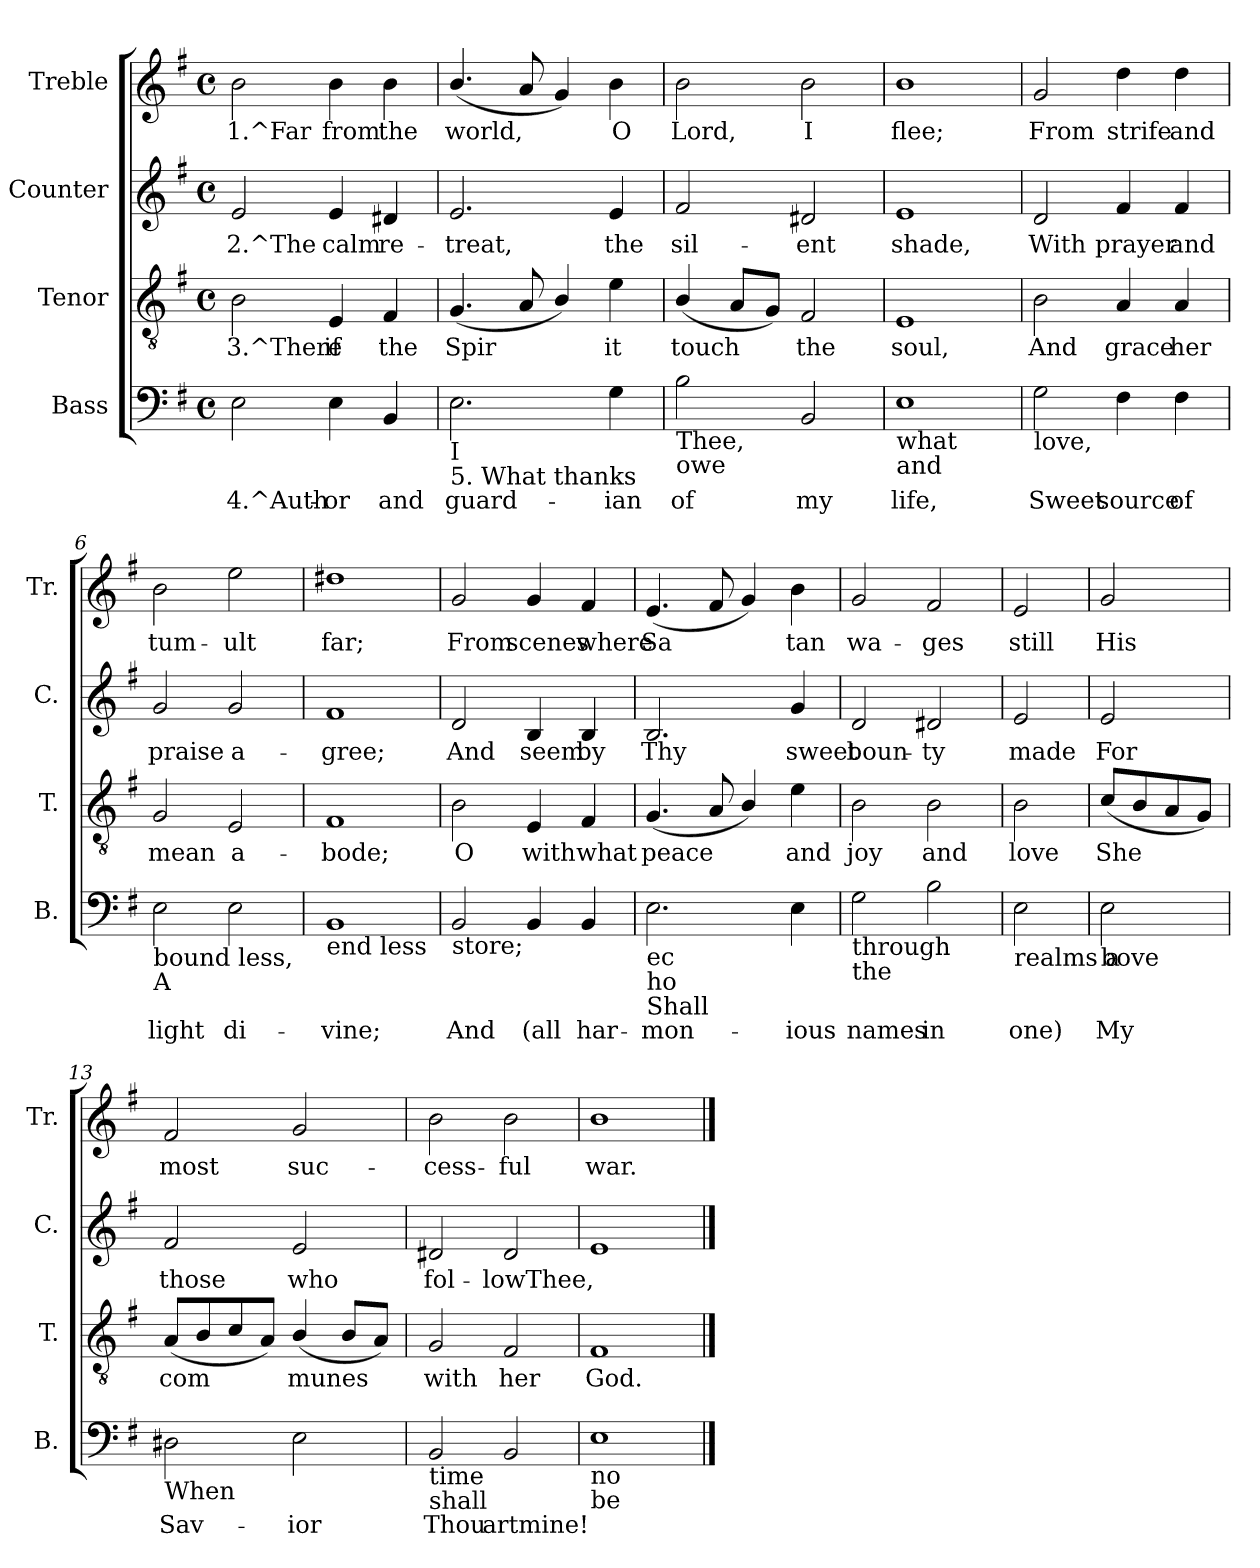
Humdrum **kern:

**kern	**text	**kern	**text	**kern	**text	**kern	**text
*part4	*part4	*part3	*part3	*part2	*part2	*part1	*part1
*staff4	*staff4	*staff3	*staff3	*staff2	*staff2	*staff1	*staff1
*I"Bass	*	*I"Tenor	*	*I"Counter	*	*I"Treble	*
*I'B.	*	*I'T.	*	*I'C.	*	*I'Tr.	*
!!LO:PB:g=z
*stria5	*	*stria5	*	*stria5	*	*stria5	*
*clefF4	*	*clefGv2	*	*clefG2	*	*clefG2	*
*k[f#]	*	*k[f#]	*	*k[f#]	*	*k[f#]	*
*G:	*	*G:	*	*G:	*	*G:	*
*M4/4	*	*M4/4	*	*M4/4	*	*M4/4	*
*met(c)	*	*met(c)	*	*met(c)	*	*met(c)	*
=1	=1	=1	=1	=1	=1	=1	=1
!	!LO:LY:b:rj	!	!LO:LY:b:rj	!	!LO:LY:b:rj	!	!LO:LY:b:rj
2E\	4.^Auth-	2B\	3.^There	2e/	2.^The	2b\	1.^Far
!	!LO:LY:b:rj	!	!LO:LY:b:rj	!	!LO:LY:b:rj	!	!LO:LY:b:rj
4E\	-or	4E/	if	4e/	calm	4b\	from
!	!LO:LY:b:rj	!	!LO:LY:b:rj	!	!LO:LY:b:rj	!	!LO:LY:b:rj
4BB/	and	4F#/	the	4d#X/	re-	4b\	the
=2	=2	=2	=2	=2	=2	=2	=2
!LO:TX:b:t=I	!	!	!	!	!	!	!
!LO:TX:b:t=5. What thanks	!	!	!	!	!	!	!
!	!LO:LY:b:rj	!	!LO:LY:b:rj	!	!LO:LY:b:rj	!	!LO:LY:b:rj
2.E\	guard-	(<4.G/	Spir-	2.e/	-treat,	(<4.b/	world,
!	!	!	!LO:LY:b:rj	!	!	!	!LO:LY:b:rj
.	.	8A/	--	.	.	8a/	.
!	!	!	!LO:LY:b:rj	!	!	!	!LO:LY:b:rj
.	.	4B/)	--	.	.	4g/)	.
!	!LO:LY:b:rj	!	!LO:LY:b:rj	!	!LO:LY:b:rj	!	!LO:LY:b:rj
4G\	-ian	4e\	-it	4e/	the	4b\	O
=3	=3	=3	=3	=3	=3	=3	=3
!LO:TX:b:t=Thee,	!	!	!	!	!	!	!
!LO:TX:b:t=owe	!	!	!	!	!	!	!
!	!LO:LY:b:rj	!	!LO:LY:b:rj	!	!LO:LY:b:rj	!	!LO:LY:b:rj
2B\	of	(<4B/	touch	2f#/	sil-	2b\	Lord,
!	!	!	!LO:LY:b:rj	!	!	!	!
.	.	8A/L	.	.	.	.	.
!	!	!	!LO:LY:b:rj	!	!	!	!
.	.	8G/J)	.	.	.	.	.
!	!LO:LY:b:rj	!	!LO:LY:b:rj	!	!LO:LY:b:rj	!	!LO:LY:b:rj
2BB/	my	2F#/	the	2d#X/	-ent	2b\	I
=4	=4	=4	=4	=4	=4	=4	=4
!LO:TX:b:t=what	!	!	!	!	!	!	!
!LO:TX:b:t=and	!	!	!	!	!	!	!
!	!LO:LY:b:rj	!	!LO:LY:b:rj	!	!LO:LY:b:rj	!	!LO:LY:b:rj
1E	life,	1E	soul,	1e	shade,	1b	flee;
=5	=5	=5	=5	=5	=5	=5	=5
!LO:TX:b:t=love,	!	!	!	!	!	!	!
!	!LO:LY:b:rj	!	!LO:LY:b:rj	!	!LO:LY:b:rj	!	!LO:LY:b:rj
2G\	Sweet	2B\	And	2d/	With	2g/	From
!	!LO:LY:b:rj	!	!LO:LY:b:rj	!	!LO:LY:b:rj	!	!LO:LY:b:rj
4F#\	source	4A/	grace	4f#/	prayer	4dd\	strife
!	!LO:LY:b:rj	!	!LO:LY:b:rj	!	!LO:LY:b:rj	!	!LO:LY:b:rj
4F#\	of	4A/	her	4f#/	and	4dd\	and
=6	=6	=6	=6	=6	=6	=6	=6
!LO:TX:b:t=bound less,	!	!	!	!	!	!	!
!LO:TX:b:t=A	!	!	!	!	!	!	!
!	!LO:LY:b:rj	!	!LO:LY:b:rj	!	!LO:LY:b:rj	!	!LO:LY:b:rj
2E\	light	2G/	mean	2g/	praise	2b\	tum-
!	!LO:LY:b:rj	!	!LO:LY:b:rj	!	!LO:LY:b:rj	!	!LO:LY:b:rj
2E\	di-	2E/	a-	2g/	a-	2ee\	-ult
=7	=7	=7	=7	=7	=7	=7	=7
!LO:TX:b:t=end less	!	!	!	!	!	!	!
!	!LO:LY:b:rj	!	!LO:LY:b:rj	!	!LO:LY:b:rj	!	!LO:LY:b:rj
1BB	-vine;	1F#	-bode;	1f#	-gree;	1dd#X	far;
!!LO:LB:g=z
=8	=8	=8	=8	=8	=8	=8	=8
!LO:TX:b:t=store;	!	!	!	!	!	!	!
!	!LO:LY:b:rj	!	!LO:LY:b:rj	!	!LO:LY:b:rj	!	!LO:LY:b:rj
2BB/	And	2B\	O	2d/	And	2g/	From
!	!LO:LY:b:rj	!	!LO:LY:b:rj	!	!LO:LY:b:rj	!	!LO:LY:b:rj
4BB/	(all	4E/	with	4B/	seem	4g/	scenes
!	!LO:LY:b:rj	!	!LO:LY:b:rj	!	!LO:LY:b:rj	!	!LO:LY:b:rj
4BB/	har-	4F#/	what	4B/	by	4f#/	where
=9	=9	=9	=9	=9	=9	=9	=9
!LO:TX:b:t=ec	!	!	!	!	!	!	!
!LO:TX:b:t=ho	!	!	!	!	!	!	!
!LO:TX:b:t=Shall	!	!	!	!	!	!	!
!	!LO:LY:b:rj	!	!LO:LY:b:rj	!	!LO:LY:b:rj	!	!LO:LY:b:rj
2.E\	-mon-	(<4.G/	peace	2.B/	Thy	(<4.e/	Sa-
!	!	!	!LO:LY:b:rj	!	!	!	!LO:LY:b:rj
.	.	8A/	.	.	.	8f#/	--
!	!	!	!LO:LY:b:rj	!	!	!	!LO:LY:b:rj
.	.	4B/)	.	.	.	4g/)	--
!	!LO:LY:b:rj	!	!LO:LY:b:rj	!	!LO:LY:b:rj	!	!LO:LY:b:rj
4E\	-ious	4e\	and	4g/	sweet	4b>\	-tan
=10	=10	=10	=10	=10	=10	=10	=10
!LO:TX:b:t=through	!	!	!	!	!	!	!
!LO:TX:b:t=the	!	!	!	!	!	!	!
!	!LO:LY:b:rj	!	!LO:LY:b:rj	!	!LO:LY:b:rj	!	!LO:LY:b:rj
2G\	names	2B\	joy	2d/	boun-	2g/	wa-
!	!LO:LY:b:rj	!	!LO:LY:b:rj	!	!LO:LY:b:rj	!	!LO:LY:b:rj
2B\	in	2B\	and	2d#X/	-ty	2f#/	-ges
=11	=11	=11	=11	=11	=11	=11	=11
!LO:TX:b:t=realms a	!	!	!	!	!	!	!
!	!LO:LY:b:rj	!	!LO:LY:b:rj	!	!LO:LY:b:rj	!	!LO:LY:b:rj
2E\	one)	2B\	love	2e/	made	2e/	still
=12	=12	=12	=12	=12	=12	=12	=12
!LO:TX:b:t=bove	!	!	!	!	!	!	!
!	!LO:LY:b:rj	!	!LO:LY:b:rj	!	!LO:LY:b:rj	!	!LO:LY:b:rj
2E\	My	(<8c/L	She	2e/	For	2g/	His
!	!	!	!LO:LY:b:rj	!	!	!	!
.	.	8B/	.	.	.	.	.
!	!	!	!LO:LY:b:rj	!	!	!	!
.	.	8A/	.	.	.	.	.
!	!	!	!LO:LY:b:rj	!	!	!	!
.	.	8G/J)	.	.	.	.	.
=13	=13	=13	=13	=13	=13	=13	=13
!LO:TX:b:t=When	!	!	!	!	!	!	!
!	!LO:LY:b:rj	!	!LO:LY:b:rj	!	!LO:LY:b:rj	!	!LO:LY:b:rj
2D#X\	Sav-	(<8A/L	com-	2f#/	those	2f#/	most
!	!	!	!LO:LY:b:rj	!	!	!	!
.	.	8B/	--	.	.	.	.
!	!	!	!LO:LY:b:rj	!	!	!	!
.	.	8c/	--	.	.	.	.
!	!	!	!LO:LY:b:rj	!	!	!	!
.	.	8A/J)	--	.	.	.	.
!	!LO:LY:b:rj	!	!LO:LY:b:rj	!	!LO:LY:b:rj	!	!LO:LY:b:rj
2E\	-ior	(<4B/	-munes	2e/	who	2g/	suc-
!	!	!	!LO:LY:b:rj	!	!	!	!
.	.	8B/L	.	.	.	.	.
!	!	!	!LO:LY:b:rj	!	!	!	!
.	.	8A/J)	.	.	.	.	.
=14	=14	=14	=14	=14	=14	=14	=14
!LO:TX:b:t=time	!	!	!	!	!	!	!
!LO:TX:b:t=shall	!	!	!	!	!	!	!
!	!LO:LY:b:rj	!	!LO:LY:b:rj	!	!LO:LY:b:rj	!	!LO:LY:b:rj
2BB/	Thou	2G/	with	2d#X/	fol-	2b\	-cess-
!	!LO:LY:b:rj	!	!LO:LY:b:rj	!	!LO:LY:b:rj	!	!LO:LY:b:rj
2BB/	artmine!	2F#/	her	2d#/	-lowThee,	2b\	-ful
=15	=15	=15	=15	=15	=15	=15	=15
!LO:TX:b:t=no	!	!	!	!	!	!	!
!LO:TX:b:t=be	!	!	!	!	!	!	!
!	!LO:LY:b:rj	!	!LO:LY:b:rj	!	!LO:LY:b:rj	!	!LO:LY:b:rj
1E	.	1F#	God.	1e	.	1b	war.
==	==	==	==	==	==	==	==
*-	*-	*-	*-	*-	*-	*-	*-
